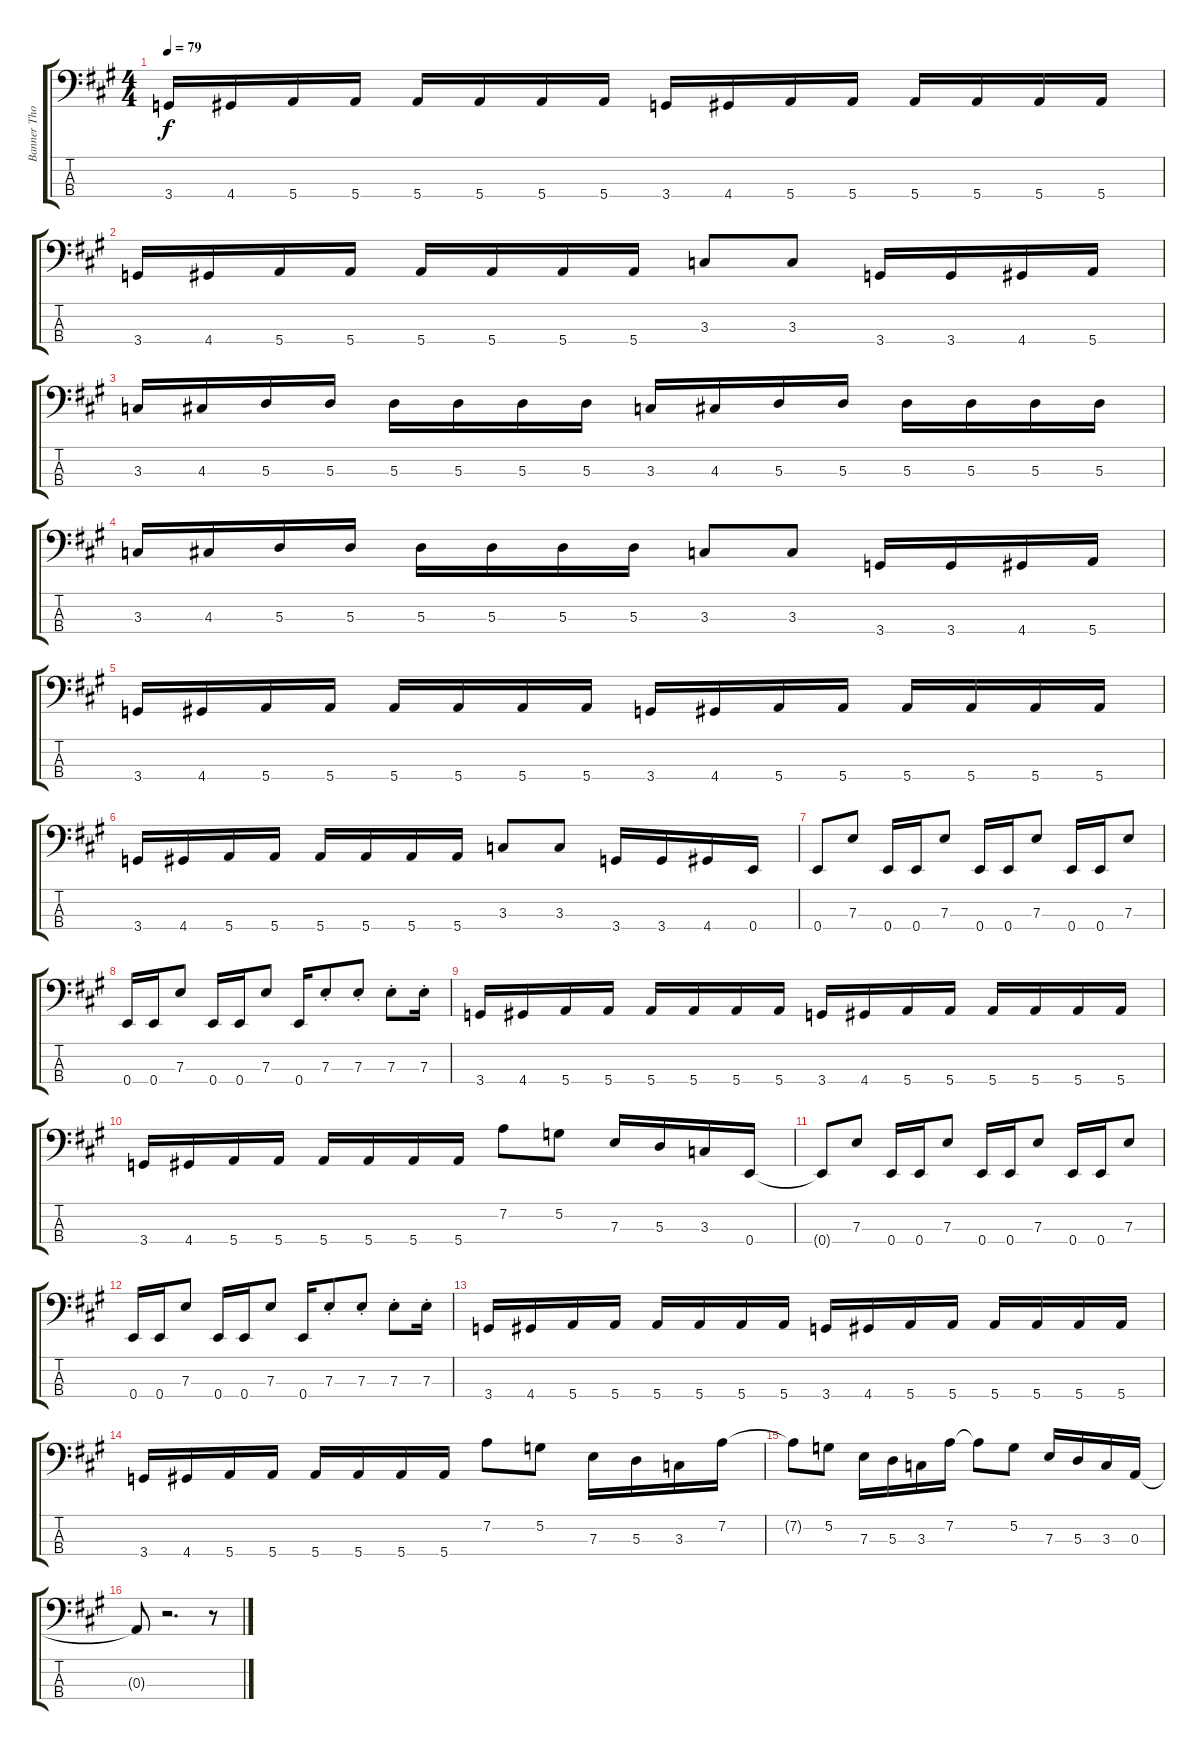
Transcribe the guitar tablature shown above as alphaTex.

\track ("Banner Thomas Bass" "Banner Tho") {instrument electricbassfinger}
\staff {score tabs}
\tuning (G2 D2 A1 E1) {hide}
\ts (4 4)
\tempo 79
\clef f4
\ks a
3.4.16{dy f} 4.4.16 5.4.16 5.4.16 5.4.16 5.4.16 5.4.16 5.4.16 3.4.16 4.4.16 5.4.16 5.4.16 5.4.16 5.4.16 5.4.16 5.4.16 |
3.4.16 4.4.16 5.4.16 5.4.16 5.4.16 5.4.16 5.4.16 5.4.16 3.3.8 3.3.8 3.4.16 3.4.16 4.4.16 5.4.16 |
3.3.16 4.3.16 5.3.16 5.3.16 5.3.16 5.3.16 5.3.16 5.3.16 3.3.16 4.3.16 5.3.16 5.3.16 5.3.16 5.3.16 5.3.16 5.3.16 |
3.3.16 4.3.16 5.3.16 5.3.16 5.3.16 5.3.16 5.3.16 5.3.16 3.3.8 3.3.8 3.4.16 3.4.16 4.4.16 5.4.16 |
3.4.16 4.4.16 5.4.16 5.4.16 5.4.16 5.4.16 5.4.16 5.4.16 3.4.16 4.4.16 5.4.16 5.4.16 5.4.16 5.4.16 5.4.16 5.4.16 |
3.4.16 4.4.16 5.4.16 5.4.16 5.4.16 5.4.16 5.4.16 5.4.16 3.3.8 3.3.8 3.4.16 3.4.16 4.4.16 0.4.16 |
0.4.8 7.3.8 0.4.16 0.4.16 7.3.8 0.4.16 0.4.16 7.3.8 0.4.16 0.4.16 7.3.8 |
0.4.16 0.4.16 7.3.8 0.4.16 0.4.16 7.3.8 0.4.16 7.3{st}.8 7.3{st}.8 7.3{st}.8 7.3{st}.16 |
3.4.16 4.4.16 5.4.16 5.4.16 5.4.16 5.4.16 5.4.16 5.4.16 3.4.16 4.4.16 5.4.16 5.4.16 5.4.16 5.4.16 5.4.16 5.4.16 |
3.4.16 4.4.16 5.4.16 5.4.16 5.4.16 5.4.16 5.4.16 5.4.16 7.2.8 5.2.8 7.3.16 5.3.16 3.3.16 0.4.16 |
0.4{t}.8 7.3.8 0.4.16 0.4.16 7.3.8 0.4.16 0.4.16 7.3.8 0.4.16 0.4.16 7.3.8 |
0.4.16 0.4.16 7.3.8 0.4.16 0.4.16 7.3.8 0.4.16 7.3{st}.8 7.3{st}.8 7.3{st}.8 7.3{st}.16 |
3.4.16 4.4.16 5.4.16 5.4.16 5.4.16 5.4.16 5.4.16 5.4.16 3.4.16 4.4.16 5.4.16 5.4.16 5.4.16 5.4.16 5.4.16 5.4.16 |
3.4.16 4.4.16 5.4.16 5.4.16 5.4.16 5.4.16 5.4.16 5.4.16 7.2.8 5.2.8 7.3.16 5.3.16 3.3.16 7.2.16 |
7.2{t}.8 5.2.8 7.3.16 5.3.16 3.3.16 7.2.16 7.2{t}.8 5.2.8 7.3.16 5.3.16 3.3.16 0.3.16 |
0.3{t}.8 r.2{d} r.8
